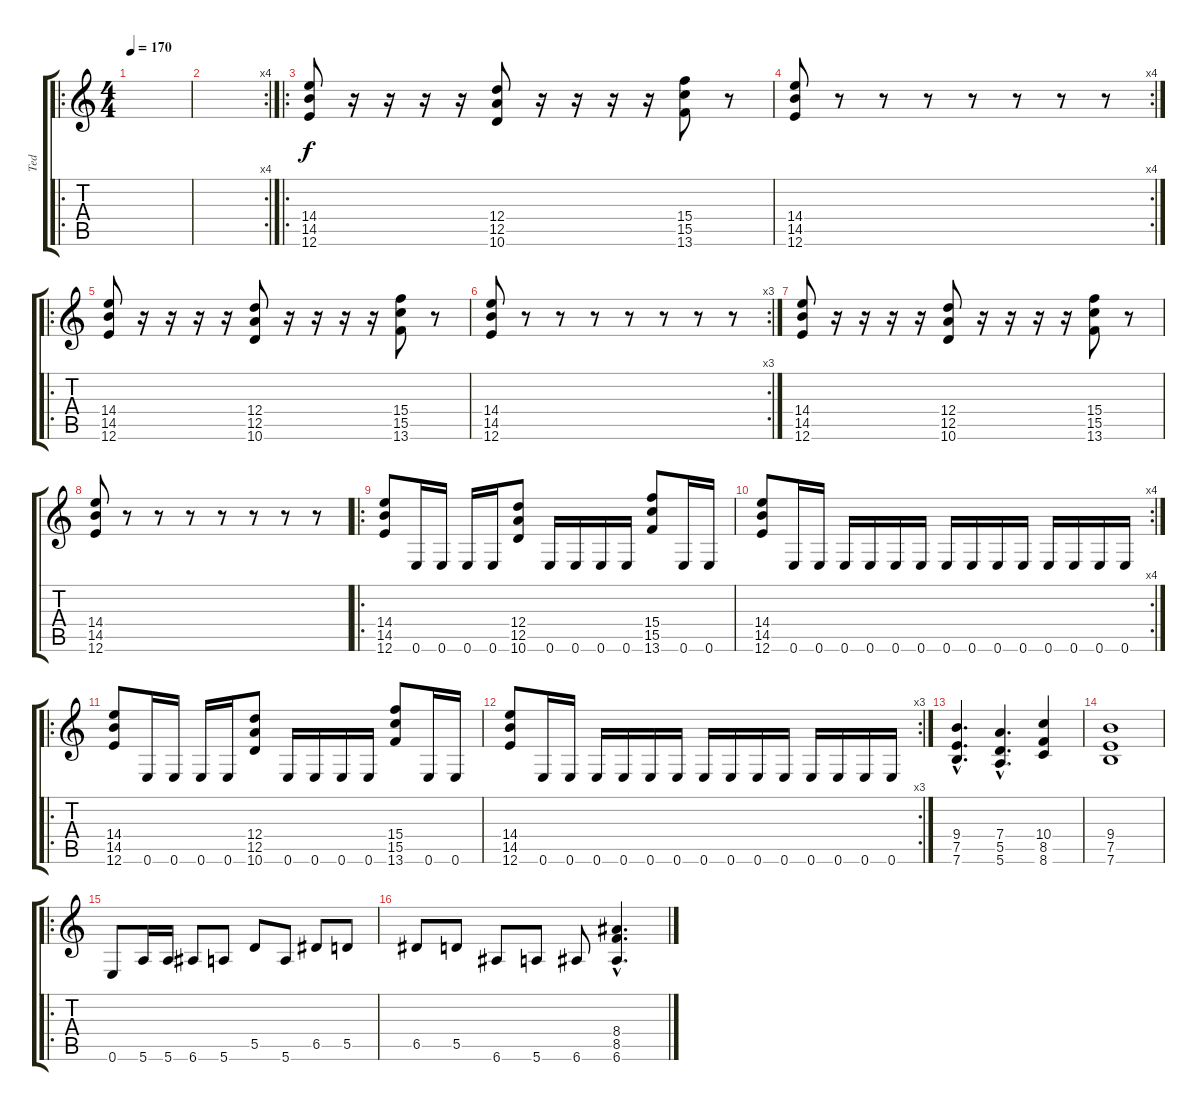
\track ("Ted" "Ted") {instrument distortionguitar}
\staff {score tabs}
\tuning (E4 B3 G3 D3 A2 E2) {hide}
\ro
\ts (4 4)
\tempo 170
\clef g2
\ks c
|
\rc 4
|
\ro
(14.4 14.5 12.6).8 r.16 r.16 r.16 r.16 (12.4 12.5 10.6).8 r.16 r.16 r.16 r.16 (15.4 15.5 13.6).8 r.8 |
\rc 4
(14.4 14.5 12.6).8 r.8 r.8 r.8 r.8 r.8 r.8 r.8 |
\ro
(14.4 14.5 12.6).8 r.16 r.16 r.16 r.16 (12.4 12.5 10.6).8 r.16 r.16 r.16 r.16 (15.4 15.5 13.6).8 r.8 |
\rc 3
(14.4 14.5 12.6).8 r.8 r.8 r.8 r.8 r.8 r.8 r.8 |
(14.4 14.5 12.6).8 r.16 r.16 r.16 r.16 (12.4 12.5 10.6).8 r.16 r.16 r.16 r.16 (15.4 15.5 13.6).8 r.8 |
(14.4 14.5 12.6).8 r.8 r.8 r.8 r.8 r.8 r.8 r.8 |
\ro
(14.4 14.5 12.6).8 0.6.16 0.6.16 0.6.16 0.6.16 (12.4 12.5 10.6).8 0.6.16 0.6.16 0.6.16 0.6.16 (15.4 15.5 13.6).8 0.6.16 0.6.16 |
\rc 4
(14.4 14.5 12.6).8 0.6.16 0.6.16 0.6.16 0.6.16 0.6.16 0.6.16 0.6.16 0.6.16 0.6.16 0.6.16 0.6.16 0.6.16 0.6.16 0.6.16 |
\ro
(14.4 14.5 12.6).8 0.6.16 0.6.16 0.6.16 0.6.16 (12.4 12.5 10.6).8 0.6.16 0.6.16 0.6.16 0.6.16 (15.4 15.5 13.6).8 0.6.16 0.6.16 |
\rc 3
(14.4 14.5 12.6).8 0.6.16 0.6.16 0.6.16 0.6.16 0.6.16 0.6.16 0.6.16 0.6.16 0.6.16 0.6.16 0.6.16 0.6.16 0.6.16 0.6.16 |
(9.4{hac} 7.5{hac} 7.6{hac}).4{d} (7.4{hac} 5.5{hac} 5.6{hac}).4{d} (10.4 8.5 8.6).4 |
(9.4 7.5 7.6).1 |
\ro
0.6.8 5.6.16 5.6.16 6.6.8 5.6.8 5.5.8 5.6.8 6.5.8 5.5.8 |
6.5.8 5.5.8 6.6.8 5.6.8 6.6.8 (8.4{hac} 8.5{hac} 6.6{hac}).4{d}
